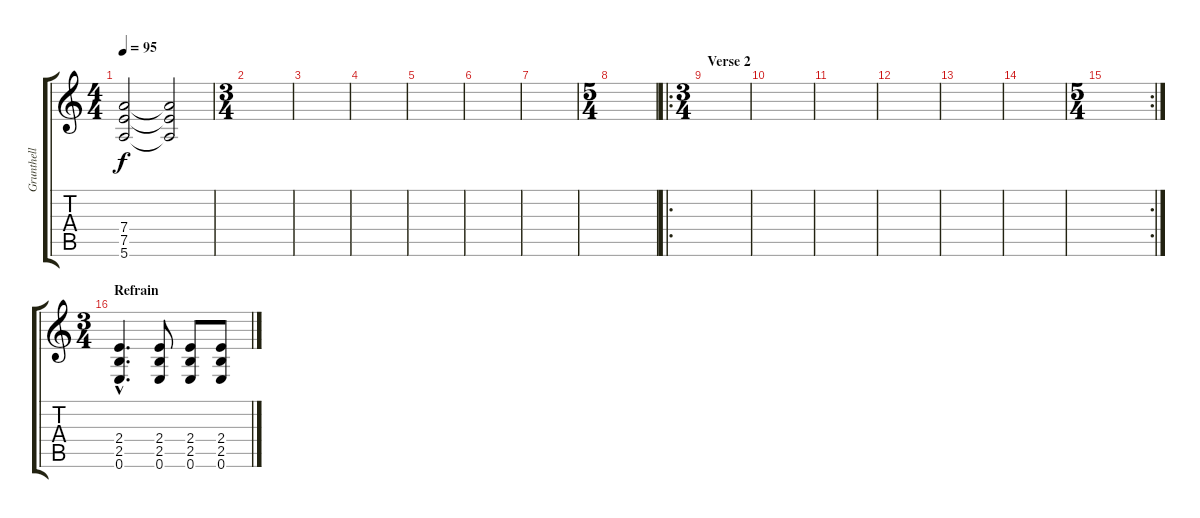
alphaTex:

\track ("Grunthell" "Grunthell") {instrument distortionguitar}
\staff {score tabs}
\tuning (E4 B3 G3 D3 A2 E2) {hide}
\ts (4 4)
\tempo 95
\clef g2
\ks c
(7.4 7.5 5.6).2{dy f} (7.4{t} 7.5{t} 5.6{t}).2 |
\ts (3 4)
|
|
|
|
|
|
\ts (5 4)
|
\ro
\ts (3 4)
\section ("" "Verse 2")
|
|
|
|
|
|
\rc 2
\ts (5 4)
|
\ts (3 4)
\section ("" "Refrain")
(2.4{hac} 2.5{hac} 0.6{hac}).4{d} (2.4 2.5 0.6).8 (2.4 2.5 0.6).8 (2.4 2.5 0.6).8
